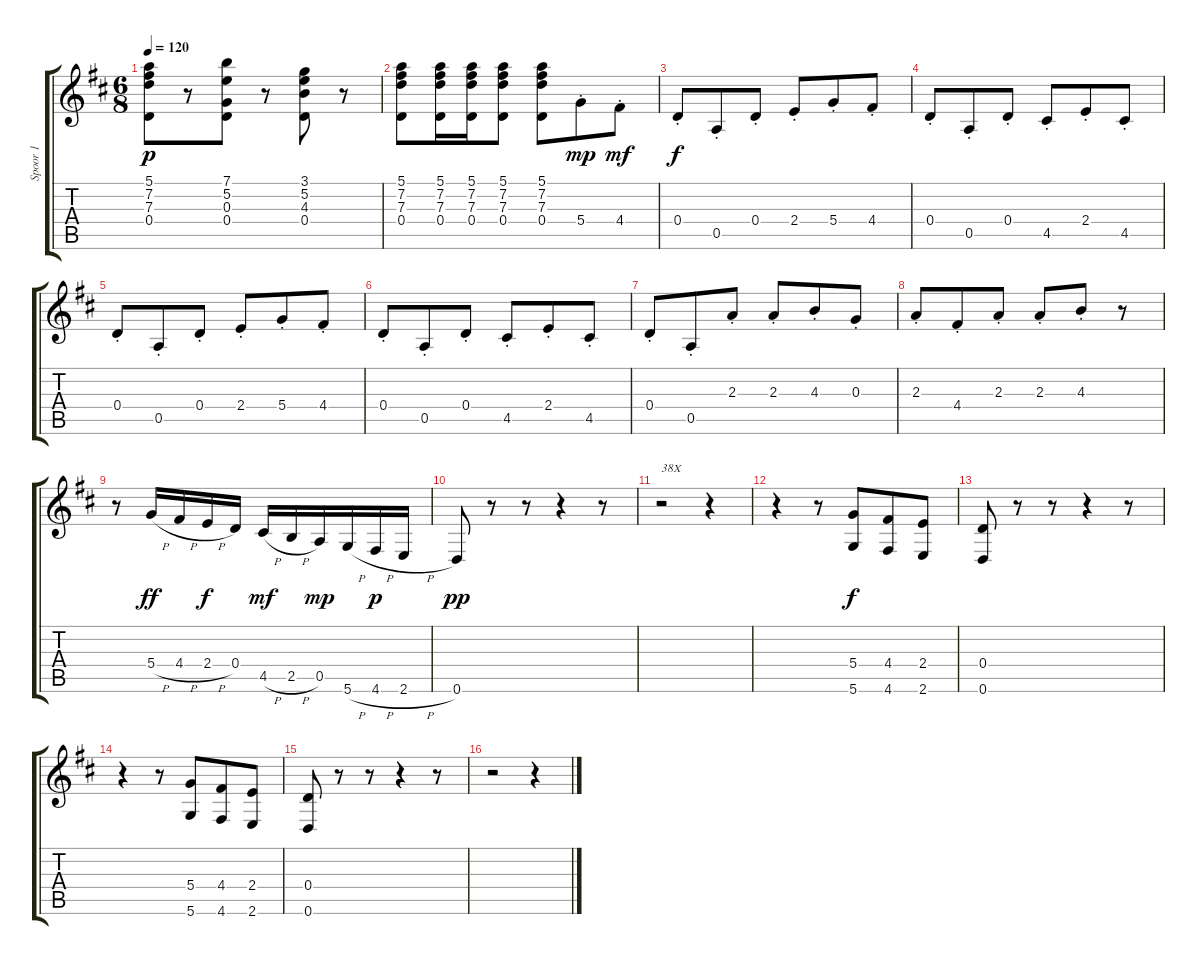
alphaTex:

\track ("Spoor 1" "Spoor 1") {instrument acousticguitarnylon}
\staff {score tabs}
\tuning (E4 B3 G3 D3 A2 D2) {hide}
\ts (6 8)
\tempo 120
\clef g2
\ks d
(5.1 7.2 7.3 0.4).8{dy p} r.8 (7.1 5.2 0.3 0.4).8 r.8 (3.1 5.2 4.3 0.4).8 r.8 |
(5.1 7.2 7.3 0.4).8 (5.1 7.2 7.3 0.4).16 (5.1 7.2 7.3 0.4).16 (5.1 7.2 7.3 0.4).8 (5.1 7.2 7.3 0.4).8 5.4{st}.8{dy mp} 4.4{st}.8{dy mf} |
0.4{st}.8{dy f} 0.5{st}.8 0.4{st}.8 2.4{st}.8 5.4{st}.8 4.4{st}.8 |
0.4{st}.8 0.5{st}.8 0.4{st}.8 4.5{st}.8 2.4{st}.8 4.5{st}.8 |
0.4{st}.8 0.5{st}.8 0.4{st}.8 2.4{st}.8 5.4{st}.8 4.4{st}.8 |
0.4{st}.8 0.5{st}.8 0.4{st}.8 4.5{st}.8 2.4{st}.8 4.5{st}.8 |
0.4{st}.8 0.5{st}.8 2.3{st}.8 2.3{st}.8 4.3{st}.8 0.3{st}.8 |
2.3{st}.8 4.4{st}.8 2.3{st}.8 2.3{st}.8 4.3{st}.8 r.8 |
r.8 5.4{h}.16{dy ff} 4.4{h}.16 2.4{h}.16{dy f} 0.4.16 4.5{h}.16{dy mf} 2.5{h}.16 0.5.16{dy mp} 5.6{h}.16 4.6{h}.16{dy p} 2.6{h}.16 |
0.6.8{dy pp} r.8 r.8 r.4 r.8 |
r.2{txt "38X"} r.4 |
r.4 r.8 (5.4 5.6).8{dy f} (4.4 4.6).8 (2.4 2.6).8 |
(0.4 0.6).8 r.8 r.8 r.4 r.8 |
r.4 r.8 (5.4 5.6).8 (4.4 4.6).8 (2.4 2.6).8 |
(0.4 0.6).8 r.8 r.8 r.4 r.8 |
r.2 r.4
